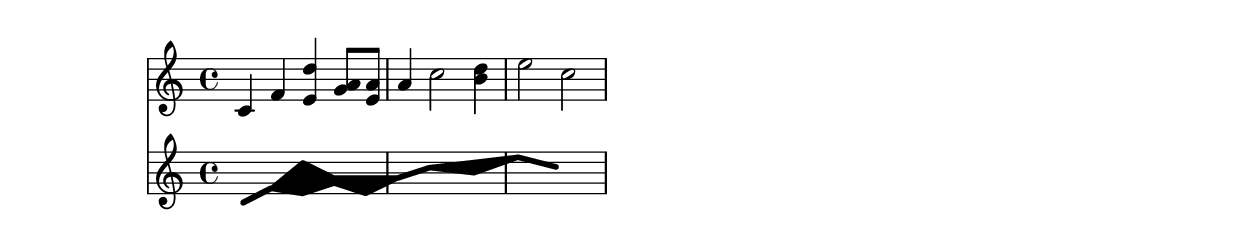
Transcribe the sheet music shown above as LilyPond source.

%% Do not edit this file; it is automatically
%% generated from LSR http://lsr.dsi.unimi.it
%% This file is in the public domain.
\version "2.13.31"

\header {
  lsrtags = "simultaneous-notes, chords, keyboards"

%% Translation of GIT committish: 0b55335aeca1de539bf1125b717e0c21bb6fa31b
  texidoces = "
Los «clusters» o racimos son un mecanismo para indicar la
interpretación de un ámbito de notas al mismo tiempo.

"
  doctitlees = "Clusters («racimos»)"

  texidoc = "
Clusters are a device to denote that a complete range of notes is to be
played.

"
  doctitle = "Clusters"
} % begin verbatim

fragment = \relative c' {
  c4 f <e d'>4
  <g a>8 <e a> a4 c2 <d b>4
  e2 c
}

<<
  \new Staff \fragment
  \new Staff \makeClusters \fragment
>>

